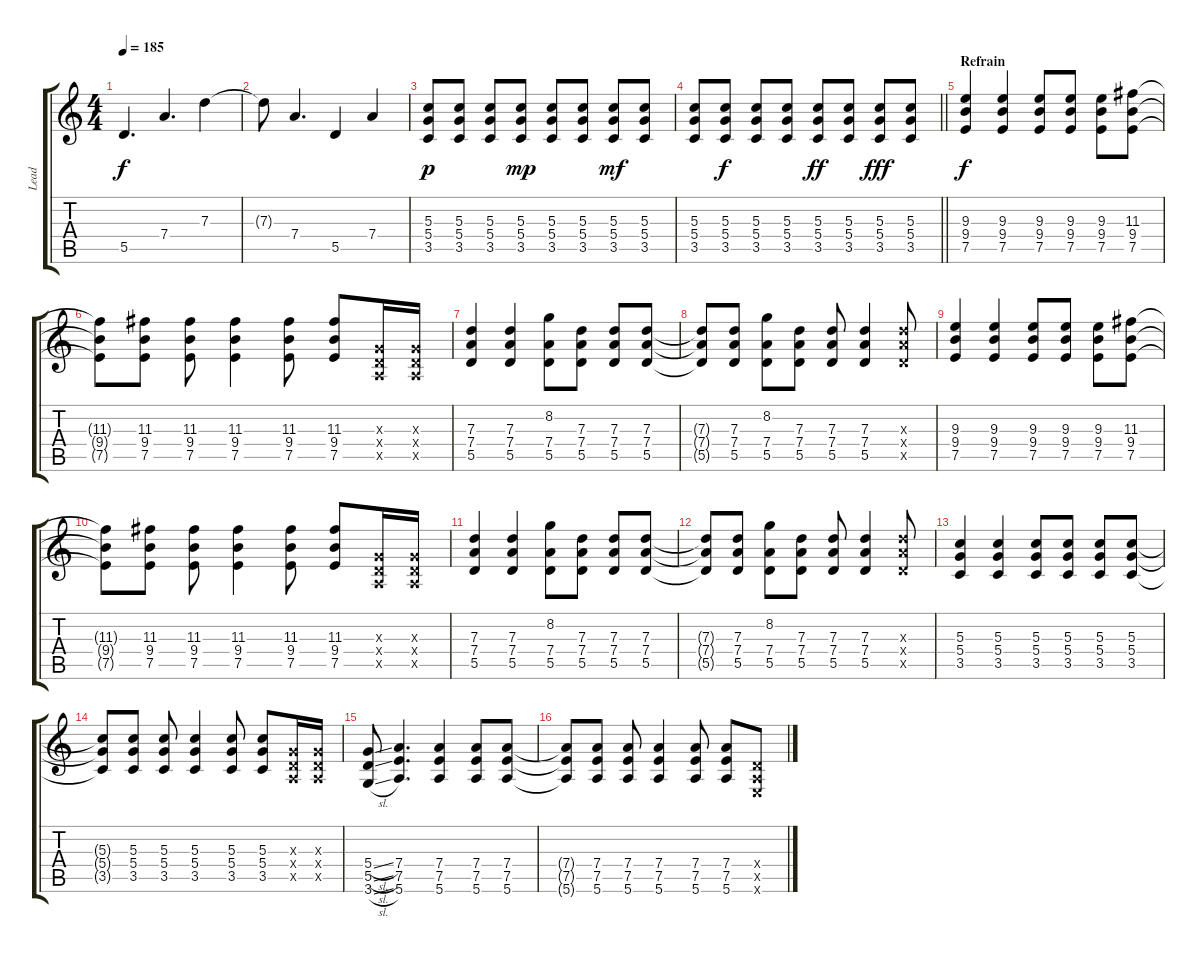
\track ("Lead" "Lead") {instrument overdrivenguitar}
\staff {score tabs}
\tuning (E4 B3 G3 D3 A2 E2) {hide}
\ts (4 4)
\tempo 185
\clef g2
\ks c
5.5.4{d dy f} 7.4.4{d} 7.3.4 |
7.3{t}.8 7.4.4{d} 5.5.4 7.4.4 |
(5.3 5.4 3.5).8{dy p instrument overdrivenguitar} (5.3 5.4 3.5).8 (5.3 5.4 3.5).8 (5.3 5.4 3.5).8{dy mp} (5.3 5.4 3.5).8 (5.3 5.4 3.5).8 (5.3 5.4 3.5).8{dy mf} (5.3 5.4 3.5).8 |
\barLineRight lightlight
(5.3 5.4 3.5).8 (5.3 5.4 3.5).8{dy f} (5.3 5.4 3.5).8 (5.3 5.4 3.5).8 (5.3 5.4 3.5).8{dy ff} (5.3 5.4 3.5).8 (5.3 5.4 3.5).8{dy fff} (5.3 5.4 3.5).8 |
\section ("" "Refrain")
(9.3 9.4 7.5).4{dy f} (9.3 9.4 7.5).4 (9.3 9.4 7.5).8 (9.3 9.4 7.5).8 (9.3 9.4 7.5).8 (11.3 9.4 7.5).8 |
(11.3{t} 9.4{t} 7.5{t}).8 (11.3 9.4 7.5).8 (11.3 9.4 7.5).8 (11.3 9.4 7.5).4 (11.3 9.4 7.5).8 (11.3 9.4 7.5).8 (0.3{x} 0.4{x} 0.5{x}).16 (0.3{x} 0.4{x} 0.5{x}).16 |
(7.3 7.4 5.5).4 (7.3 7.4 5.5).4 (8.2 7.4 5.5).8 (7.3 7.4 5.5).8 (7.3 7.4 5.5).8 (7.3 7.4 5.5).8 |
(7.3{t} 7.4{t} 5.5{t}).8 (7.3 7.4 5.5).8 (8.2 7.4 5.5).8 (7.3 7.4 5.5).8 (7.3 7.4 5.5).8 (7.3 7.4 5.5).4 (7.3{x} 7.4{x} 5.5{x}).8 |
(9.3 9.4 7.5).4 (9.3 9.4 7.5).4 (9.3 9.4 7.5).8 (9.3 9.4 7.5).8 (9.3 9.4 7.5).8 (11.3 9.4 7.5).8 |
(11.3{t} 9.4{t} 7.5{t}).8 (11.3 9.4 7.5).8 (11.3 9.4 7.5).8 (11.3 9.4 7.5).4 (11.3 9.4 7.5).8 (11.3 9.4 7.5).8 (0.3{x} 0.4{x} 0.5{x}).16 (0.3{x} 0.4{x} 0.5{x}).16 |
(7.3 7.4 5.5).4 (7.3 7.4 5.5).4 (8.2 7.4 5.5).8 (7.3 7.4 5.5).8 (7.3 7.4 5.5).8 (7.3 7.4 5.5).8 |
(7.3{t} 7.4{t} 5.5{t}).8 (7.3 7.4 5.5).8 (8.2 7.4 5.5).8 (7.3 7.4 5.5).8 (7.3 7.4 5.5).8 (7.3 7.4 5.5).4 (7.3{x} 7.4{x} 5.5{x}).8 |
(5.3 5.4 3.5).4 (5.3 5.4 3.5).4 (5.3 5.4 3.5).8 (5.3 5.4 3.5).8 (5.3 5.4 3.5).8 (5.3 5.4 3.5).8 |
(5.3{t} 5.4{t} 3.5{t}).8 (5.3 5.4 3.5).8 (5.3 5.4 3.5).8 (5.3 5.4 3.5).4 (5.3 5.4 3.5).8 (5.3 5.4 3.5).8 (0.3{x} 0.4{x} 0.5{x}).16 (0.3{x} 0.4{x} 0.5{x}).16 |
(5.4{sl} 5.5{sl} 3.6{sl}).8 (7.4 7.5 5.6).4{d} (7.4 7.5 5.6).4 (7.4 7.5 5.6).8 (7.4 7.5 5.6).8 |
(7.4{t} 7.5{t} 5.6{t}).8 (7.4 7.5 5.6).8 (7.4 7.5 5.6).8 (7.4 7.5 5.6).4 (7.4 7.5 5.6).8 (7.4 7.5 5.6).8 (0.4{x} 0.5{x} 0.6{x}).8
